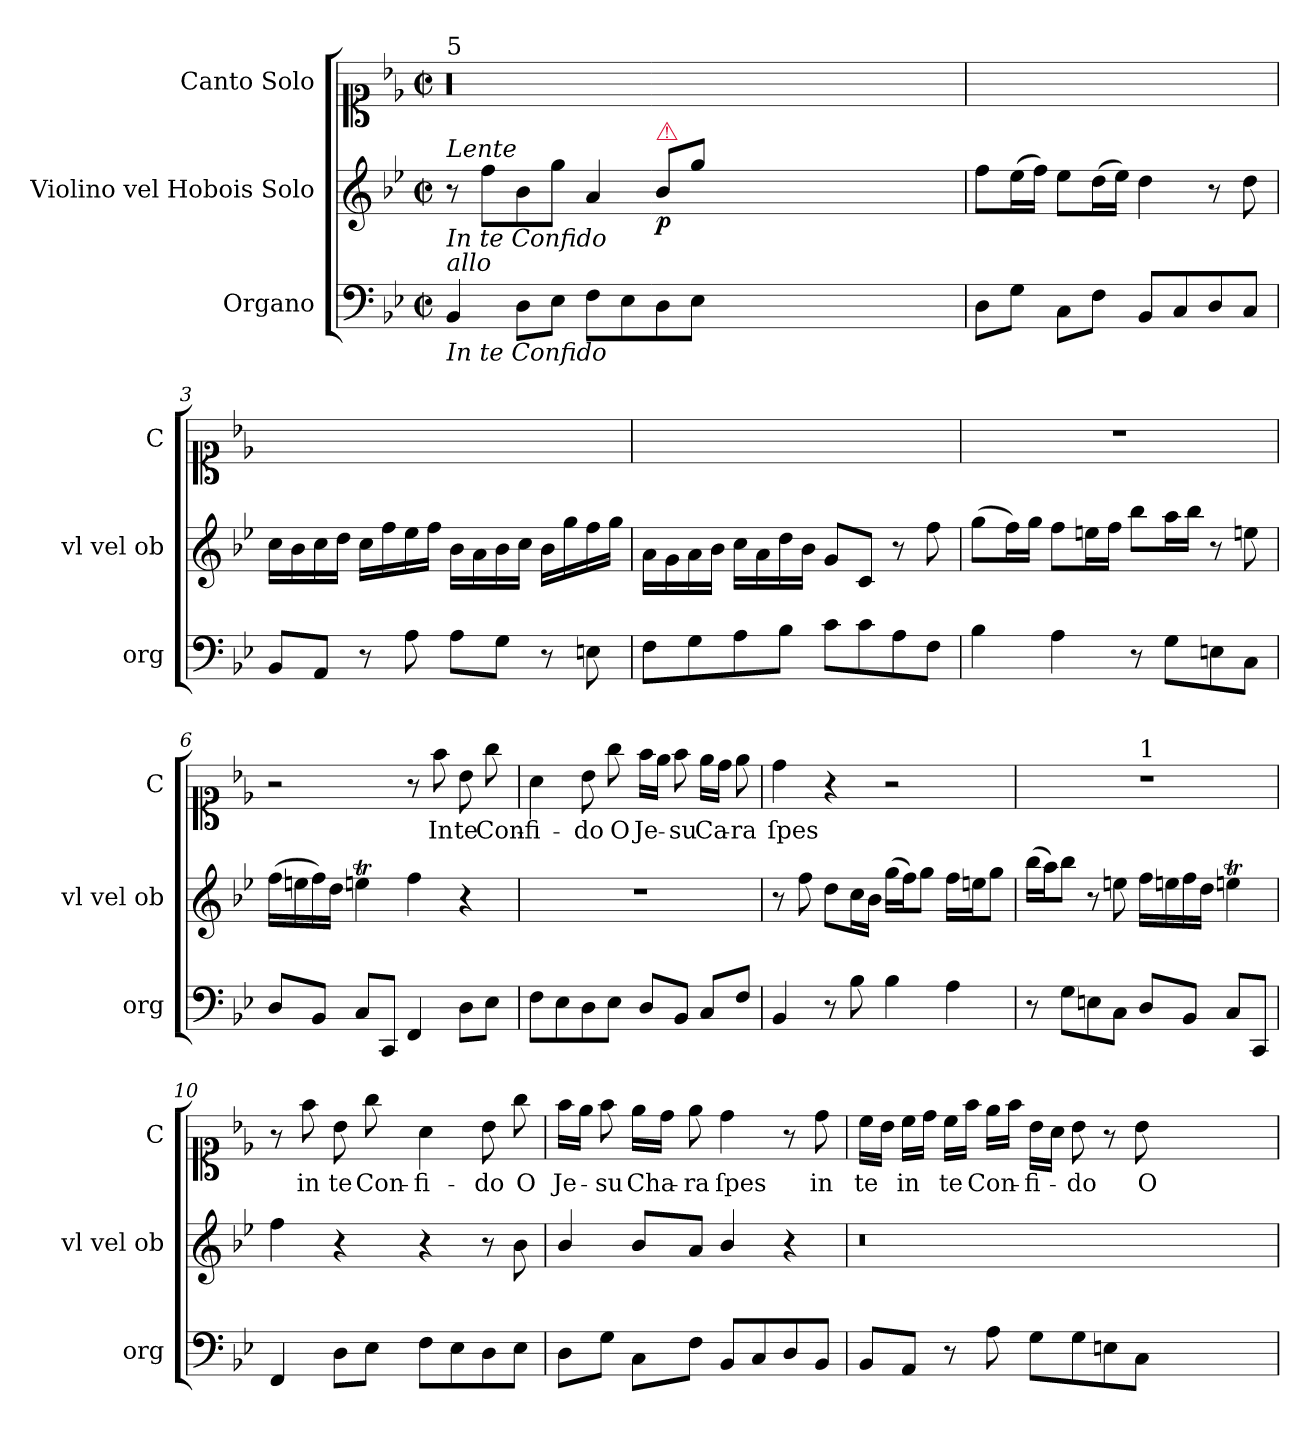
**kern	**kern	**dynam	**kern	**text
*part3	*part2	*part2	*part1	*part1
*staff3	*staff2	*staff2	*staff1	*staff1
*I"Organo	*I"Violino vel Hobois Solo	*	*I"Canto Solo	*
*I'org	*I'vl vel ob	*	*I'C	*
*clefF4	*clefG2	*	*clefC1	*
*k[b-e-]	*k[b-e-]	*	*k[b-e-]	*
*M2/2	*M2/2	*	*M2/2	*
*met(c|)	*met(c|)	*	*met(c|)	*
=1	=1	=1	=1	=1
!	!	!	!LO:TX:a:t=5	!
!	!LO:TX:a:i:t=Lente	!	!	!
!	!LO:TX:b:i:t=In te Confido	!	!	!
!LO:TX:a:i:t=allo	!	!	!	!
!LO:TX:b:i:t=In te Confido	!	!	!	!
4BB-/	8r	.	00r	.
.	8ff\L	.	.	.
8D\L	8b-\	.	.	.
8E-\J	8gg\J	.	.	.
8F\L	4a/	.	.	.
8E-\	.	.	.	.
!	!LO:TX:a:color=crimson:t=⚠	!	!	!
8D\	8b-/L	p	.	.
8E-\J	8gg\J	.	.	.
0.ryy	0.ryy	.	.	.
=2	=2	=2	=2	=2
8D\L	8ff\L	.	1ryy	.
8G\J	(>16ee-\L	.	.	.
.	16ff\JJ)	.	.	.
8C\L	8ee-\L	.	.	.
8F\J	(>16dd\L	.	.	.
.	16ee-\JJ)	.	.	.
8BB-/L	4dd\	.	.	.
8C/	.	.	.	.
8D/	8r	.	.	.
8C/J	8dd\	.	.	.
=3	=3	=3	=3	=3
8BB-/L	16cc\LL	.	1ryy	.
.	16b-\	.	.	.
8AA/J	16cc\	.	.	.
.	16dd\JJ	.	.	.
8r	16cc\LL	.	.	.
.	16ff\	.	.	.
8A\	16ee-\	.	.	.
.	16ff\JJ	.	.	.
8A\L	16b-\LL	.	.	.
.	16a\	.	.	.
8G\J	16b-\	.	.	.
.	16cc\JJ	.	.	.
8r	16b-\LL	.	.	.
.	16gg\	.	.	.
8En\	16ff\	.	.	.
.	16gg\JJ	.	.	.
=4	=4	=4	=4	=4
8F\L	16a\LL	.	1ryy	.
.	16g\	.	.	.
8G\	16a\	.	.	.
.	16b-\JJ	.	.	.
8A\	16cc\LL	.	.	.
.	16a\	.	.	.
8B-\J	16dd\	.	.	.
.	16b-\JJ	.	.	.
8c\L	8g/L	.	.	.
8c\	8c/J	.	.	.
8A\	8r	.	.	.
8F\J	8ff\	.	.	.
=5	=5	=5	=5	=5
4B-\	(>8gg\L	.	1r	.
.	16ff\L)	.	.	.
.	16gg\JJ	.	.	.
4A\	8ff\L	.	.	.
.	16een\L	.	.	.
.	16ff\JJ	.	.	.
8r	8bb-\L	.	.	.
8G\L	16aa\L	.	.	.
.	16bb-\JJ	.	.	.
8En\	8r	.	.	.
8C\J	8een\	.	.	.
=6	=6	=6	=6	=6
8D/L	(>16ff\LL	.	2r	.
.	16een\	.	.	.
8BB-/J	16ff\)	.	.	.
.	16dd\JJ	.	.	.
8C/L	4eent\	.	.	.
8CC/J	.	.	.	.
4FF/	4ff\	.	8r	.
.	.	.	8ff\	In
8D\L	4r	.	8b-\	te
8E-\J	.	.	8gg\	Con-
=7	=7	=7	=7	=7
8F\L	1r	.	4a\	-fi-
8E-\	.	.	.	.
8D\	.	.	8b-\	-do
8E-\J	.	.	8gg\	O
8D/L	.	.	16ff\LL	Je-
.	.	.	16ee-\JJ	.
8BB-/J	.	.	8ff\	-su
8C/L	.	.	16ee-\LL	Ca-
.	.	.	16dd\JJ	.
8F/J	.	.	8ee-\	-ra
=8	=8	=8	=8	=8
4BB-/	8r	.	4dd\	ſpes
.	8ff\	.	.	.
8r	8dd\L	.	4r	.
8B-\	16cc\L	.	.	.
.	16b-\JJ	.	.	.
4B-\	(>16gg\LL	.	2r	.
.	16ff\J)	.	.	.
.	8gg\J	.	.	.
4A\	16ff\LL	.	.	.
.	16een\J	.	.	.
.	8gg\J	.	.	.
=9	=9	=9	=9	=9
*	*	*	*^	*
8r	(>16bb-\LL	.	1r	2ryy	.
.	16aa\J)	.	.	.	.
8G\L	8bb-\J	.	.	.	.
8En\	8r	.	.	.	.
8C\J	8een\	.	.	.	.
!	!	!	!	!LO:TX:a:t=1	!
8D/L	16ff\LL	.	.	2ryy	.
.	16een\	.	.	.	.
8BB-/J	16ff\	.	.	.	.
.	16dd\JJ	.	.	.	.
8C/L	4eent\	.	.	.	.
8CC/J	.	.	.	.	.
*	*	*	*v	*v	*
=10	=10	=10	=10	=10
4FF/	4ff\	.	8r	.
.	.	.	8ff\	in
8D\L	4r	.	8b-\	te
8E-\J	.	.	8gg\	Con-
8F\L	4r	.	4a\	-fi-
8E-\	.	.	.	.
8D\	8r	.	8b-\	-do
8E-\J	8b-\	.	8gg\	O
=11	=11	=11	=11	=11
8D\L	4b-/	.	16ff\LL	Je-
.	.	.	16ee-\JJ	.
8G\J	.	.	8ff\	-su
8C\L	8b-/L	.	16ee-\LL	Cha-
.	.	.	16dd\JJ	.
8F\J	8a/J	.	8ee-\	-ra
8BB-/L	4b-/	.	4dd\	ſpes
8C/	.	.	.	.
8D/	4r	.	8r	.
8BB-/J	.	.	8dd\	in
=12	=12	=12	=12	=12
8BB-/L	0r	.	16cc\LL	te
.	.	.	16b-\JJ	.
8AA/J	.	.	16cc\LL	in
.	.	.	16dd\JJ	.
8r	.	.	16cc\LL	te
.	.	.	16ff\JJ	.
8A\	.	.	16ee-\LL	Con-
.	.	.	16ff\JJ	.
8G\L	.	.	16b-\LL	-fi-
.	.	.	16a\JJ	.
8G\	.	.	8b-\	-do
8En\	.	.	8r	.
8C\J	.	.	8b-\	O
1ryy	.	.	1ryy	.
=	=	=	=	=
*-	*-	*-	*-	*-
